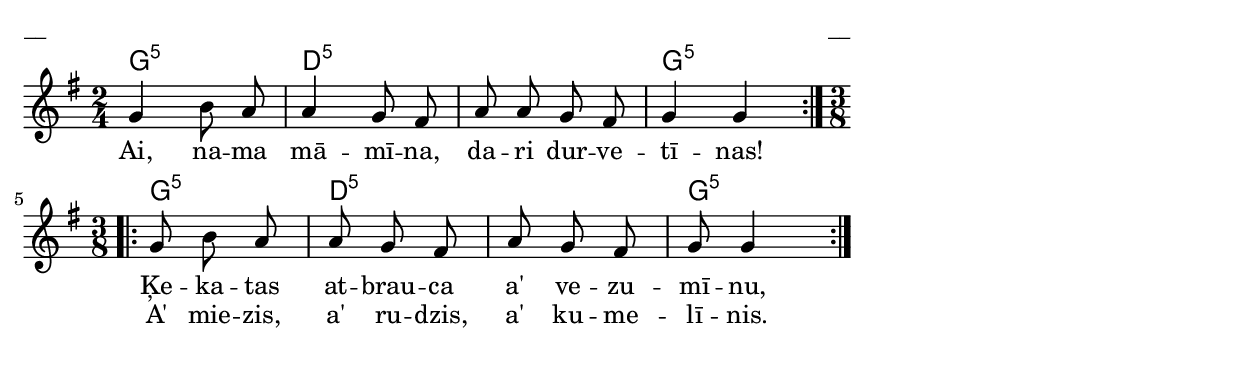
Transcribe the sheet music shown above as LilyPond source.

\version "2.13.16"
%\header {
%    title = "Ai, nama māmīna"
%}
\paper {
line-width = 14\cm
left-margin = 0.4\cm
between-system-padding = 0.1\cm
between-system-space = 0.1\cm
}
\layout {
indent = #0
ragged-last = ##f
}

chordsA = \chordmode {
\time 2/4
\repeat volta 2 {
g2:5 | d2:5 | d2:5 | g2:5 | 
}
\time 3/8
\repeat volta 2 {
g4.:5 | d4.:5 | d4.:5 | g4.:5 
}
}

voiceA = \relative c'' {
\clef "treble"
\key g \major
\time 2/4
\repeat volta 2 {
%MS
g4 b8 a | a4 g8 fis | a8 a g fis | g4 g
%ME
}
\time 3/8
\repeat volta 2 {
g8 b a | a8 g fis | a8 g fis | g8 g4
}
} 

lyricA = \lyricmode {
Ai, na -- ma mā -- mī -- na, da -- ri dur -- ve -- tī -- nas!
Ķe -- ka -- tas at -- brau -- ca a' ve -- zu -- mī -- nu,
} 

lyricB = \lyricmode {
_ _ _ _ _ _ _ _ _ _ _ _ 
A' mie -- zis, a' ru -- dzis, a' ku -- me -- lī -- nis.
}

fullScore = <<
\new ChordNames { 
\set chordChanges = ##t
\chordsA 
}
\new Staff {
<<
\new Voice = "voiceA" { \oneVoice \autoBeamOff \voiceA }
\lyricsto "voiceA" \new Lyrics \lyricA
\lyricsto "voiceA" \new Lyrics \lyricB
>>
}
>>

\score {
\fullScore
\header { piece = "__" opus = "__" }
}
\markup { \with-color #(x11-color 'white) \sans \smaller "__" }
\score {
\unfoldRepeats
\fullScore
\midi {
\context { \Staff \remove "Staff_performer" }
\context { \Voice \consists "Staff_performer" }
}
}



